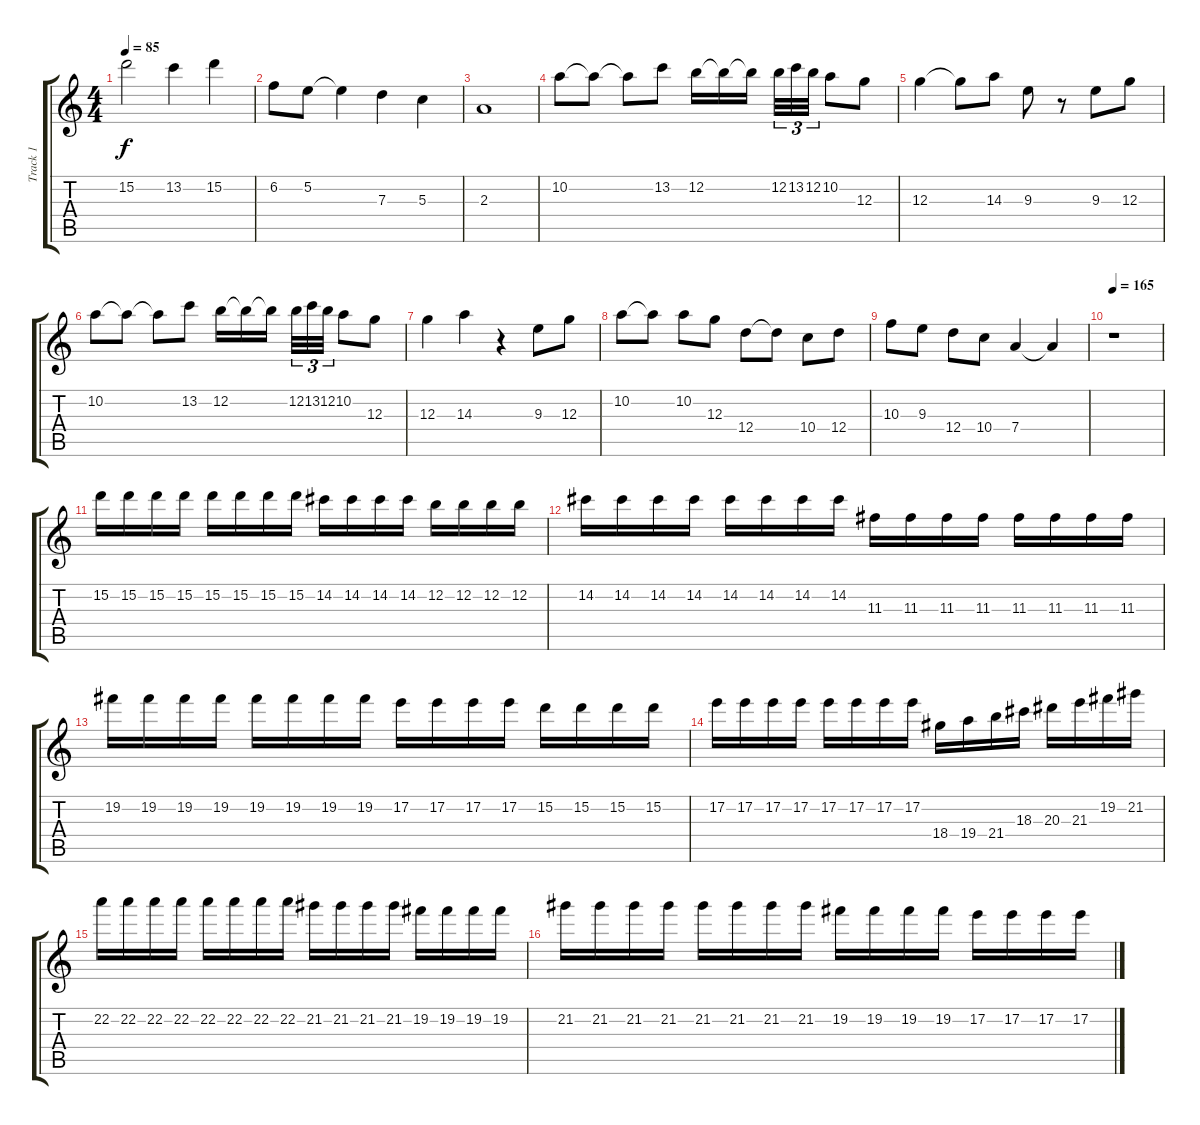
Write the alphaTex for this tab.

\track ("Track 1" "Track 1") {instrument distortionguitar}
\staff {score tabs}
\tuning (E4 B3 G3 D3 A2 D2) {hide}
\ts (4 4)
\tempo 85
\clef g2
\ks c
15.2.2{dy f} 13.2.4 15.2.4 |
6.2.8 5.2.8 5.2{t}.4 7.3.4 5.3.4 |
2.3.1 |
10.2.8 10.2{t}.8 10.2{t}.8 13.2.8 12.2.16 12.2{t}.16 12.2{t}.16{beam splitsecondary} 12.2.32{tu (3 2)} 13.2.32{tu (3 2)} 12.2.32{tu (3 2)} 10.2.8 12.3.8 |
12.3.4 12.3{t}.8 14.3.8 9.3.8 r.8 9.3.8 12.3.8 |
10.2.8 10.2{t}.8 10.2{t}.8 13.2.8 12.2.16 12.2{t}.16 12.2{t}.16{beam splitsecondary} 12.2.32{tu (3 2)} 13.2.32{tu (3 2)} 12.2.32{tu (3 2)} 10.2.8 12.3.8 |
12.3.4 14.3.4 r.4 9.3.8 12.3.8 |
10.2.8 10.2{t}.8 10.2.8 12.3.8 12.4.8 12.4{t}.8 10.4.8 12.4.8 |
10.3.8 9.3.8 12.4.8 10.4.8 7.4.4 7.4{t}.4 |
\tempo 165
r.1 |
15.2.16 15.2.16 15.2.16 15.2.16 15.2.16 15.2.16 15.2.16 15.2.16 14.2.16 14.2.16 14.2.16 14.2.16 12.2.16 12.2.16 12.2.16 12.2.16 |
14.2.16 14.2.16 14.2.16 14.2.16 14.2.16 14.2.16 14.2.16 14.2.16 11.3.16 11.3.16 11.3.16 11.3.16 11.3.16 11.3.16 11.3.16 11.3.16 |
19.2.16 19.2.16 19.2.16 19.2.16 19.2.16 19.2.16 19.2.16 19.2.16 17.2.16 17.2.16 17.2.16 17.2.16 15.2.16 15.2.16 15.2.16 15.2.16 |
17.2.16 17.2.16 17.2.16 17.2.16 17.2.16 17.2.16 17.2.16 17.2.16 18.4.16 19.4.16 21.4.16 18.3.16 20.3.16 21.3.16 19.2.16 21.2.16 |
22.2.16 22.2.16 22.2.16 22.2.16 22.2.16 22.2.16 22.2.16 22.2.16 21.2.16 21.2.16 21.2.16 21.2.16 19.2.16 19.2.16 19.2.16 19.2.16 |
21.2.16 21.2.16 21.2.16 21.2.16 21.2.16 21.2.16 21.2.16 21.2.16 19.2.16 19.2.16 19.2.16 19.2.16 17.2.16 17.2.16 17.2.16 17.2.16
